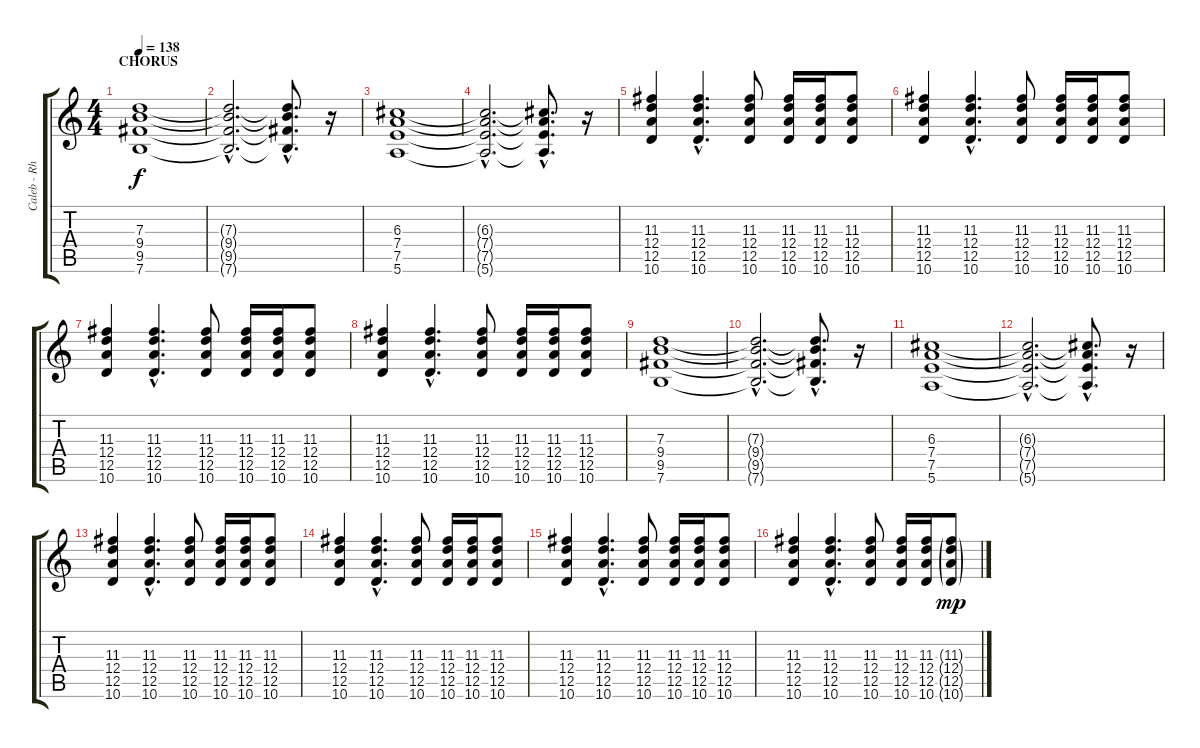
\track ("Caleb - Rhythm Guitar" "Caleb - Rh") {instrument distortionguitar}
\staff {score tabs}
\tuning (E4 B3 G3 D3 A2 E2) {hide}
\ts (4 4)
\section ("" "CHORUS")
\tempo 138
\clef g2
\ks c
(7.3 9.4 9.5 7.6).1{dy f volume 4} |
(7.3{hac t} 9.4{hac t} 9.5{hac t} 7.6{hac t}).2{d} (7.3{hac t} 9.4{hac t} 9.5{hac t} 7.6{hac t}).8{d} r.16{volume 10} |
(6.3 7.4 7.5 5.6).1{volume 4} |
(6.3{hac t} 7.4{hac t} 7.5{hac t} 5.6{hac t}).2{d} (6.3{hac t} 7.4{hac t} 7.5{hac t} 5.6{hac t}).8{d} r.16{volume 10} |
(11.3 12.4 12.5 10.6).4{volume 8} (11.3{hac} 12.4{hac} 12.5{hac} 10.6{hac}).4{d} (11.3 12.4 12.5 10.6).8 (11.3 12.4 12.5 10.6).16 (11.3 12.4 12.5 10.6).16 (11.3 12.4 12.5 10.6).8 |
(11.3 12.4 12.5 10.6).4 (11.3{hac} 12.4{hac} 12.5{hac} 10.6{hac}).4{d} (11.3 12.4 12.5 10.6).8 (11.3 12.4 12.5 10.6).16 (11.3 12.4 12.5 10.6).16 (11.3 12.4 12.5 10.6).8 |
(11.3 12.4 12.5 10.6).4 (11.3{hac} 12.4{hac} 12.5{hac} 10.6{hac}).4{d} (11.3 12.4 12.5 10.6).8 (11.3 12.4 12.5 10.6).16 (11.3 12.4 12.5 10.6).16 (11.3 12.4 12.5 10.6).8 |
(11.3 12.4 12.5 10.6).4 (11.3{hac} 12.4{hac} 12.5{hac} 10.6{hac}).4{d} (11.3 12.4 12.5 10.6).8 (11.3 12.4 12.5 10.6).16 (11.3 12.4 12.5 10.6).16 (11.3 12.4 12.5 10.6).8 |
(7.3 9.4 9.5 7.6).1{volume 4} |
(7.3{hac t} 9.4{hac t} 9.5{hac t} 7.6{hac t}).2{d} (7.3{hac t} 9.4{hac t} 9.5{hac t} 7.6{hac t}).8{d} r.16{volume 10} |
(6.3 7.4 7.5 5.6).1{volume 4} |
(6.3{hac t} 7.4{hac t} 7.5{hac t} 5.6{hac t}).2{d} (6.3{hac t} 7.4{hac t} 7.5{hac t} 5.6{hac t}).8{d} r.16{volume 10} |
(11.3 12.4 12.5 10.6).4{volume 8} (11.3{hac} 12.4{hac} 12.5{hac} 10.6{hac}).4{d} (11.3 12.4 12.5 10.6).8 (11.3 12.4 12.5 10.6).16 (11.3 12.4 12.5 10.6).16 (11.3 12.4 12.5 10.6).8 |
(11.3 12.4 12.5 10.6).4 (11.3{hac} 12.4{hac} 12.5{hac} 10.6{hac}).4{d} (11.3 12.4 12.5 10.6).8 (11.3 12.4 12.5 10.6).16 (11.3 12.4 12.5 10.6).16 (11.3 12.4 12.5 10.6).8 |
(11.3 12.4 12.5 10.6).4 (11.3{hac} 12.4{hac} 12.5{hac} 10.6{hac}).4{d} (11.3 12.4 12.5 10.6).8 (11.3 12.4 12.5 10.6).16 (11.3 12.4 12.5 10.6).16 (11.3 12.4 12.5 10.6).8 |
(11.3 12.4 12.5 10.6).4 (11.3{hac} 12.4{hac} 12.5{hac} 10.6{hac}).4{d} (11.3 12.4 12.5 10.6).8 (11.3 12.4 12.5 10.6).16 (11.3 12.4 12.5 10.6).16 (11.3{g} 12.4{g} 12.5{g} 10.6{g}).8{dy mp}
